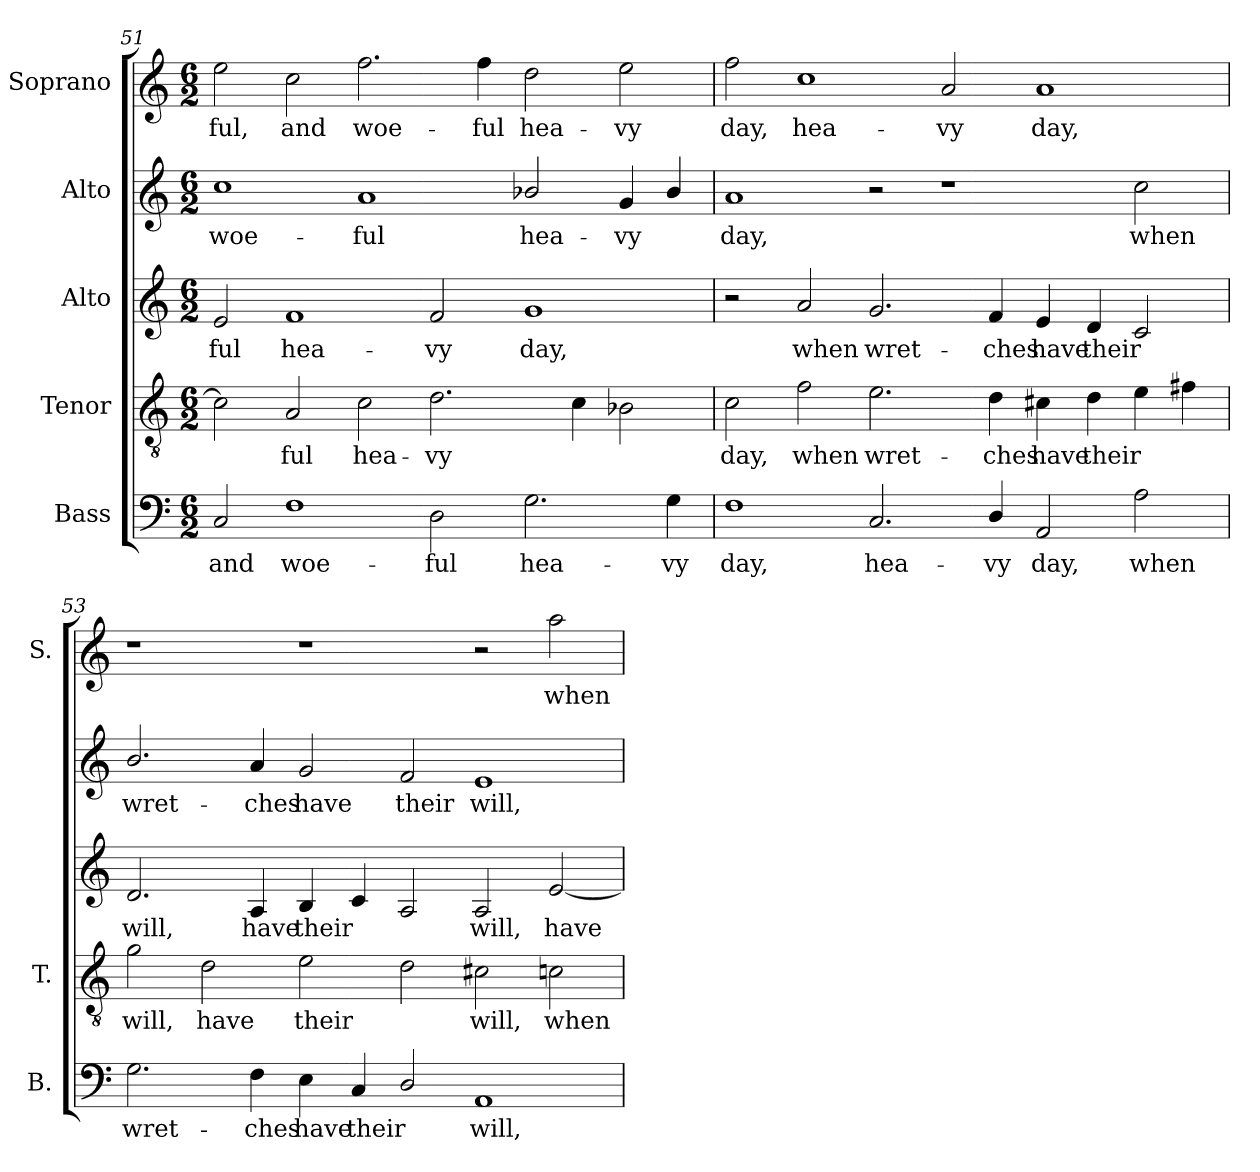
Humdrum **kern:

**kern	**text	**kern	**text	**kern	**text	**kern	**text	**kern	**text
*part5	*part5	*part4	*part4	*part3	*part3	*part2	*part2	*part1	*part1
*staff5	*staff5	*staff4	*staff4	*staff3	*staff3	*staff2	*staff2	*staff1	*staff1
*I"Bass	*	*I"Tenor	*	*I"Alto	*	*I"Alto	*	*I"Soprano	*
*I'B.	*	*I'T.	*	*	*	*	*	*I'S.	*
!!LO:LB:g=z
*clefF4	*	*clefGv2	*	*clefG2	*	*clefG2	*	*clefG2	*
*	*	*ITrd7c12	*	*	*	*	*	*	*
*k[]	*	*k[]	*	*k[]	*	*k[]	*	*k[]	*
*C:	*	*C:	*	*C:	*	*C:	*	*C:	*
*M6/2	*	*M6/2	*	*M6/2	*	*M6/2	*	*M6/2	*
=51	=51	=51	=51	=51	=51	=51	=51	=51	=51
!	!LO:LY:b:color=#000000	!	!	!	!	!	!	!	!
!	!	!	!	!	!LO:LY:b:color=#000000	!	!	!	!
!	!	!	!	!	!	!	!LO:LY:b:color=#000000	!	!
!	!	!	!	!	!	!	!	!	!LO:LY:b:color=#000000
2Ci/	and	2Ci\]	.	2ei/	-ful	1cci	woe-	2eei\	-ful,
!	!LO:LY:b:color=#000000	!	!	!	!	!	!	!	!
!	!	!	!LO:LY:b:color=#000000	!	!	!	!	!	!
!	!	!	!	!	!LO:LY:b:color=#000000	!	!	!	!
!	!	!	!	!	!	!	!	!	!LO:LY:b:color=#000000
1Fi	woe-	2AAi/	-ful	1fi	hea-	.	.	2cci\	and
!	!	!	!LO:LY:b:color=#000000	!	!	!	!	!	!
!	!	!	!	!	!	!	!LO:LY:b:color=#000000	!	!
!	!	!	!	!	!	!	!	!	!LO:LY:b:color=#000000
.	.	2Ci\	hea-	.	.	1ai	-ful	2.ffi\	woe-
!	!LO:LY:b:color=#000000	!	!	!	!	!	!	!	!
!	!	!	!LO:LY:b:color=#000000	!	!	!	!	!	!
!	!	!	!	!	!LO:LY:b:color=#000000	!	!	!	!
2Di\	-ful	2.Di\	-vy	2fi/	-vy	.	.	.	.
!	!	!	!	!	!	!	!	!	!LO:LY:b:color=#000000
.	.	.	.	.	.	.	.	4ffi\	-ful
!	!LO:LY:b:color=#000000	!	!	!	!	!	!	!	!
!	!	!	!	!	!LO:LY:b:color=#000000	!	!	!	!
!	!	!	!	!	!	!	!LO:LY:b:color=#000000	!	!
!	!	!	!	!	!	!	!	!	!LO:LY:b:color=#000000
2.Gi\	hea-	.	.	1gi	day,	2b-Xi/	hea-	2ddi\	hea-
.	.	4Ci\	.	.	.	.	.	.	.
!	!	!	!	!	!	!	!LO:LY:b:color=#000000	!	!
!	!	!	!	!	!	!	!	!	!LO:LY:b:color=#000000
.	.	2BB-Xi\	.	.	.	4gi/	-vy	2eei\	-vy
!	!LO:LY:b:color=#000000	!	!	!	!	!	!	!	!
4Gi\	-vy	.	.	.	.	4b-i/	.	.	.
=52	=52	=52	=52	=52	=52	=52	=52	=52	=52
!	!LO:LY:b:color=#000000	!	!	!	!	!	!	!	!
!	!	!	!LO:LY:b:color=#000000	!	!	!	!	!	!
!	!	!	!	!	!	!	!LO:LY:b:color=#000000	!	!
!	!	!	!	!	!	!	!	!	!LO:LY:b:color=#000000
1Fi	day,	2Ci\	day,	2r	.	1ai	day,	2ffi\	day,
!	!	!	!LO:LY:b:color=#000000	!	!	!	!	!	!
!	!	!	!	!	!LO:LY:b:color=#000000	!	!	!	!
!	!	!	!	!	!	!	!	!	!LO:LY:b:color=#000000
.	.	2Fi\	when	2ai/	when	.	.	1cci	hea-
!	!LO:LY:b:color=#000000	!	!	!	!	!	!	!	!
!	!	!	!LO:LY:b:color=#000000	!	!	!	!	!	!
!	!	!	!	!	!LO:LY:b:color=#000000	!	!	!	!
2.Ci/	hea-	2.Ei\	wret-	2.gi/	wret-	2r	.	.	.
!	!	!	!	!	!	!	!	!	!LO:LY:b:color=#000000
.	.	.	.	.	.	1r	.	2ai/	-vy
!	!LO:LY:b:color=#000000	!	!	!	!	!	!	!	!
!	!	!	!LO:LY:b:color=#000000	!	!	!	!	!	!
!	!	!	!	!	!LO:LY:b:color=#000000	!	!	!	!
4Di/	-vy	4Di\	-ches	4fi/	-ches	.	.	.	.
!	!LO:LY:b:color=#000000	!	!	!	!	!	!	!	!
!	!	!	!LO:LY:b:color=#000000	!	!	!	!	!	!
!	!	!	!	!	!LO:LY:b:color=#000000	!	!	!	!
!	!	!	!	!	!	!	!	!	!LO:LY:b:color=#000000
2AAi/	day,	4C#Xi\	have	4ei/	have	.	.	1ai	day,
!	!	!	!LO:LY:b:color=#000000	!	!	!	!	!	!
!	!	!	!	!	!LO:LY:b:color=#000000	!	!	!	!
.	.	4Di\	their	4di/	their	.	.	.	.
!	!LO:LY:b:color=#000000	!	!	!	!	!	!	!	!
!	!	!	!	!	!	!	!LO:LY:b:color=#000000	!	!
2Ai\	when	4Ei\	.	2ci/	.	2cci\	when	.	.
.	.	4F#Xi\	.	.	.	.	.	.	.
=53	=53	=53	=53	=53	=53	=53	=53	=53	=53
!	!LO:LY:b:color=#000000	!	!	!	!	!	!	!	!
!	!	!	!LO:LY:b:color=#000000	!	!	!	!	!	!
!	!	!	!	!	!LO:LY:b:color=#000000	!	!	!	!
!	!	!	!	!	!	!	!LO:LY:b:color=#000000	!	!
2.Gi\	wret-	2Gi\	will,	2.di/	will,	2.bi/	wret-	1r	.
!	!	!	!LO:LY:b:color=#000000	!	!	!	!	!	!
.	.	2Di\	have	.	.	.	.	.	.
!	!LO:LY:b:color=#000000	!	!	!	!	!	!	!	!
!	!	!	!	!	!LO:LY:b:color=#000000	!	!	!	!
!	!	!	!	!	!	!	!LO:LY:b:color=#000000	!	!
4Fi\	-ches	.	.	4Ai/	have	4ai/	-ches	.	.
!	!LO:LY:b:color=#000000	!	!	!	!	!	!	!	!
!	!	!	!LO:LY:b:color=#000000	!	!	!	!	!	!
!	!	!	!	!	!LO:LY:b:color=#000000	!	!	!	!
!	!	!	!	!	!	!	!LO:LY:b:color=#000000	!	!
4Ei\	have	2Ei\	their	4Bi/	their	2gi/	have	1r	.
!	!LO:LY:b:color=#000000	!	!	!	!	!	!	!	!
4Ci/	their	.	.	4ci/	.	.	.	.	.
!	!	!	!	!	!	!	!LO:LY:b:color=#000000	!	!
2Di/	.	2Di\	.	2Ai/	.	2fi/	their	.	.
!	!LO:LY:b:color=#000000	!	!	!	!	!	!	!	!
!	!	!	!LO:LY:b:color=#000000	!	!	!	!	!	!
!	!	!	!	!	!LO:LY:b:color=#000000	!	!	!	!
!	!	!	!	!	!	!	!LO:LY:b:color=#000000	!	!
1AAi	will,	2C#Xi\	will,	2Ai/	will,	1ei	will,	2r	.
!	!	!	!LO:LY:b:color=#000000	!	!	!	!	!	!
!	!	!	!	!	!LO:LY:b:color=#000000	!	!	!	!
!	!	!	!	!	!	!	!	!	!LO:LY:b:color=#000000
.	.	2Cni\	when	[<2ei/	have	.	.	2aai\	when
=	=	=	=	=	=	=	=	=	=
*-	*-	*-	*-	*-	*-	*-	*-	*-	*-
